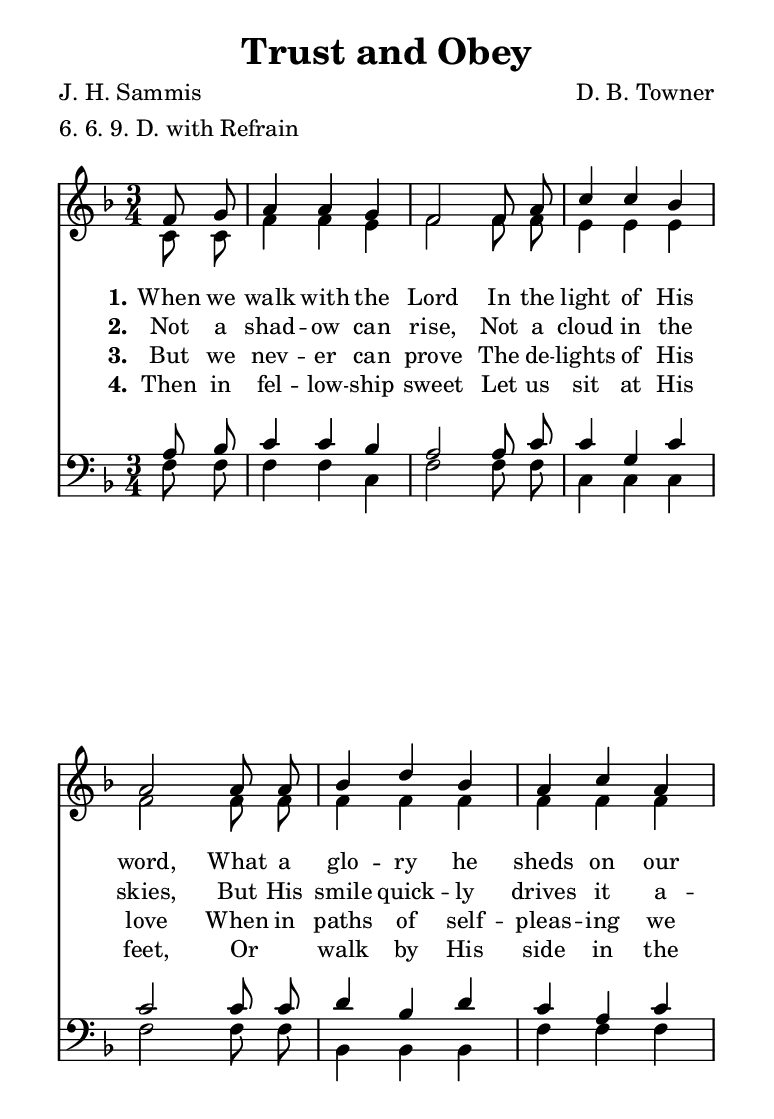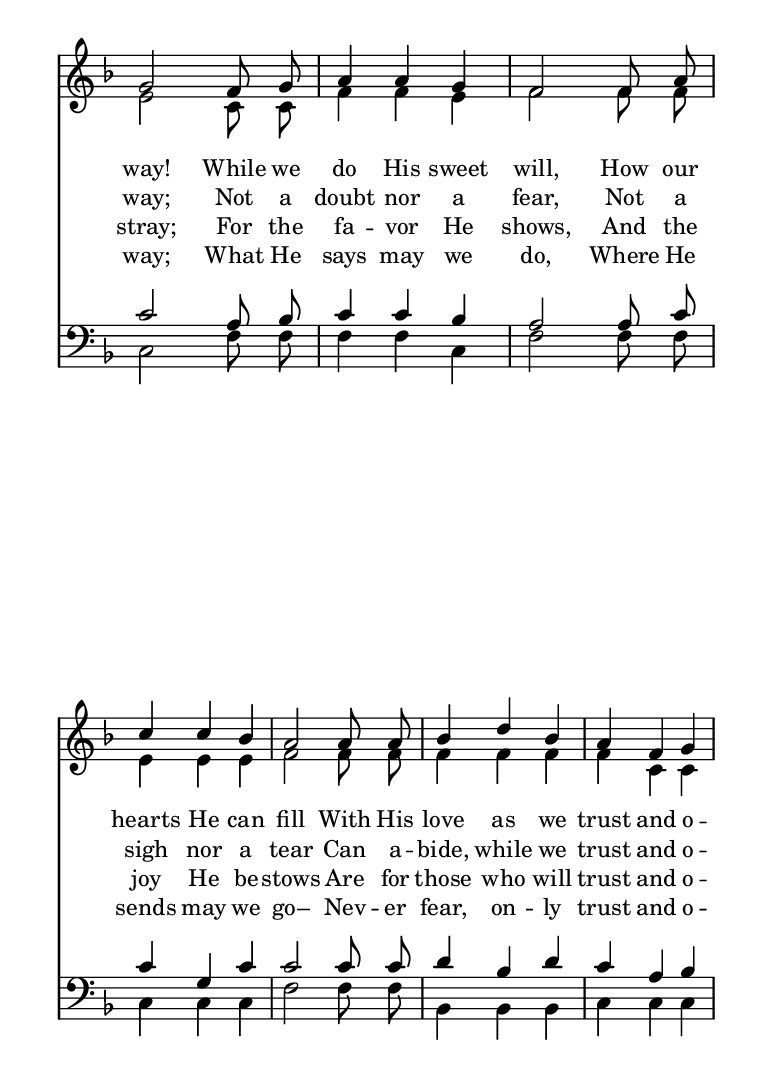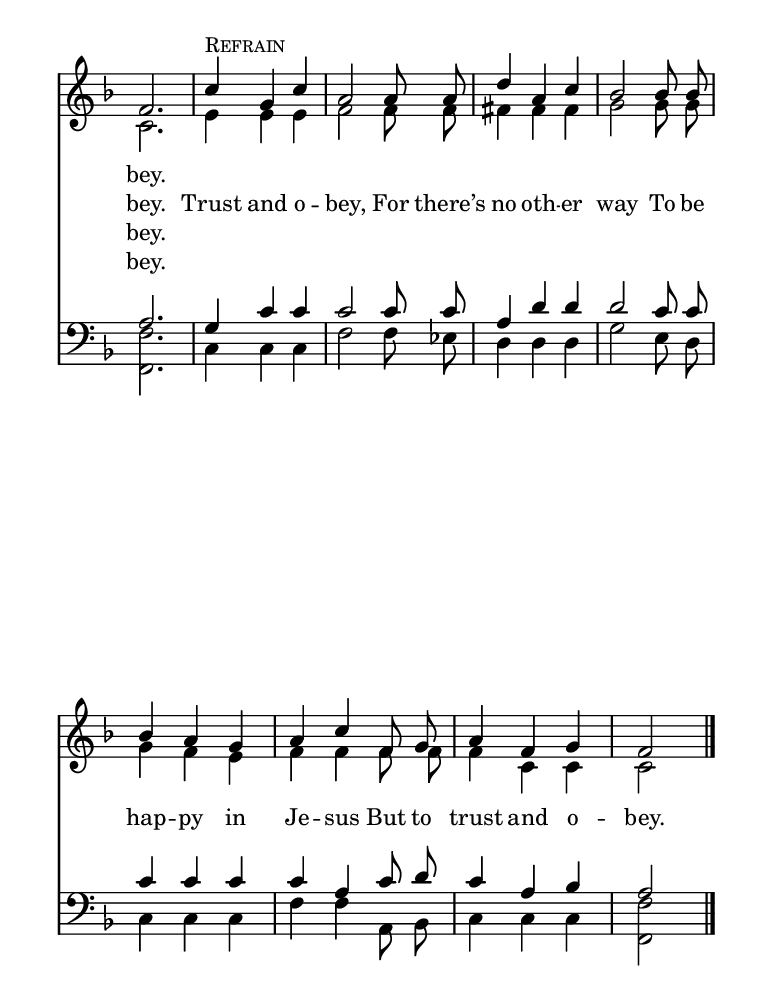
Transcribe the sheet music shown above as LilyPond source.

\include "common/global.ily"
\paper {
  \include "common/paper.ily"
}

\header{
  hymnnumber = "201"
  title = "Trust and Obey"
  tunename = ""
  meter = "6. 6. 9. D. with Refrain"
  poet = "J. H. Sammis"
  composer = "D. B. Towner"
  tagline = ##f
}

global = {
  \include "common/overrides.ily"
  \override Staff.TimeSignature.style = #'()
  \time 3/4
  \override Score.MetronomeMark.transparent = ##t % hide all fermata changes too
  \tempo 4=90
  \key f \major
  \partial 4
  \autoBeamOff
}

patternA = { c8 c | c4 c c | c2 }

notesSoprano = {
\global
\relative c' {

  \changePitch \patternA { f g | a a g | f }
  \changePitch \patternA { f a | c c bes | a }
  a8 a8 | bes4 d bes | a c a | g2
  \changePitch \patternA { f g | a a g | f }
  \changePitch \patternA { f a | c c bes | a }
  a8 a8 | bes4 d bes | a f g | f2.

  << s^\markup { \small \caps "Refrain" }
  { c'4 g c | a2 } >>
  \changePitch \patternA { a a | d a c | bes }
  bes8 bes | bes4 a g | a c
  \changePitch \patternA { f,8 g | a4 f g | f2 }

  \bar "|."

}
}

notesAlto = {
\global
\relative e' {

  \changePitch \patternA { c c | f f e | f }
  \changePitch \patternA { f f | e e e | f }
  f8 f | f4 f f | f f f | e2
  \changePitch \patternA { c c | f f e | f }
  \changePitch \patternA { f f | e e e | f }
  f8 f | f4 f f | f c c | c2.

  e4 e e | f2
  \changePitch \patternA { f8 f | fis4 fis fis | g }
  g8 g | g4 f e | f f
  \changePitch \patternA { f f | f c c | c }

}
}

notesTenor = {
\global
\relative a {

  \changePitch \patternA { a bes | c c bes | a }
  \changePitch \patternA { a c | c g c | c }
  c8 c d4 bes d | c a c | c2
  \changePitch \patternA { a bes | c c bes | a }
  \changePitch \patternA { a c | c g c | c }
  c8 c | d4 bes d | c a bes | a2.

  g4 c c | c2
  \changePitch \patternA { c c | a d d | d }
  c8 c | c4 c c | c a
  \changePitch \patternA { c d | c a bes | a }

}
}

notesBass = {
\global
\relative f {

  \changePitch \patternA { f f | f f c | f }
  \changePitch \patternA { f f | c c c | f }
  f8 f | bes,4 bes bes | f' f f | c2
  \changePitch \patternA { f f | f f c | f }
  \changePitch \patternA { f f | c c c | f }
  f8 f | bes,4 bes bes | c c c | << f2. f, >>

  c'4 c c | f2
  \changePitch \patternA { f ees | d d d | g }
  e8 d | c4 c c | f4 f
  a,8 bes | c4 c c | << f2 f, >>

}
}

Refrain = \lyricmode {

Trust and o -- bey,
For there’s no oth -- er way
To be hap -- py in Je -- sus
But to trust and o -- bey.

}

wordsA = \lyricmode {
\set stanza = "1."

When we walk with the Lord
In the light of His word,
What a glo -- ry he sheds on our way!
While we do His sweet will,
How our hearts He can fill
With His love as we trust and o -- bey.

}

wordsB = \lyricmode {
\set stanza = "2."

Not a shad -- ow can rise,
Not a cloud in the skies,
But His smile quick -- ly drives it a -- way;
Not a doubt nor a fear,
Not a sigh nor a tear
Can a -- bide, while we trust and o -- bey.

\Refrain

}

wordsC = \lyricmode {
\set stanza = "3."

But we nev -- er can prove
The de -- lights of His love
When in paths of self -- pleas -- ing we stray;
For the fa -- vor He shows,
And the joy He be -- stows
Are for those who will trust and o -- bey.

}

wordsD = \lyricmode {
\set stanza = "4."

Then in fel -- low -- ship sweet
Let us sit at His feet,
Or _ walk by His side in the way;
What He says may we do,
Where He sends may we go–
Nev -- er fear, on -- ly trust and o -- bey.

}

\score {
  \context ChoirStaff <<
    \context Staff = upper <<
      \set ChoirStaff.systemStartDelimiter = #'SystemStartBar
      \context Voice  = sopranos { \voiceOne << \notesSoprano >> }
      \context Voice  = altos { \voiceTwo << \notesAlto >> }
      \context Lyrics = one   \lyricsto sopranos \wordsA
      \context Lyrics = two   \lyricsto sopranos \wordsB
      \context Lyrics = three \lyricsto sopranos \wordsC
      \context Lyrics = four  \lyricsto sopranos \wordsD
    >>
    \context Staff = men <<
      \clef bass
      \context Voice  = tenors { \voiceOne << \notesTenor >> }
      \context Voice  = basses { \voiceTwo << \notesBass >> }
    >>
  >>
  \layout {
    \include "common/layout.ily"
  }
  \midi{
    \include "common/midi.ily"
  }
}

\version "2.18.2"  % necessary for upgrading to future LilyPond versions.

% vi:set et ts=2 sw=2 ai nocindent syntax=lilypond:
